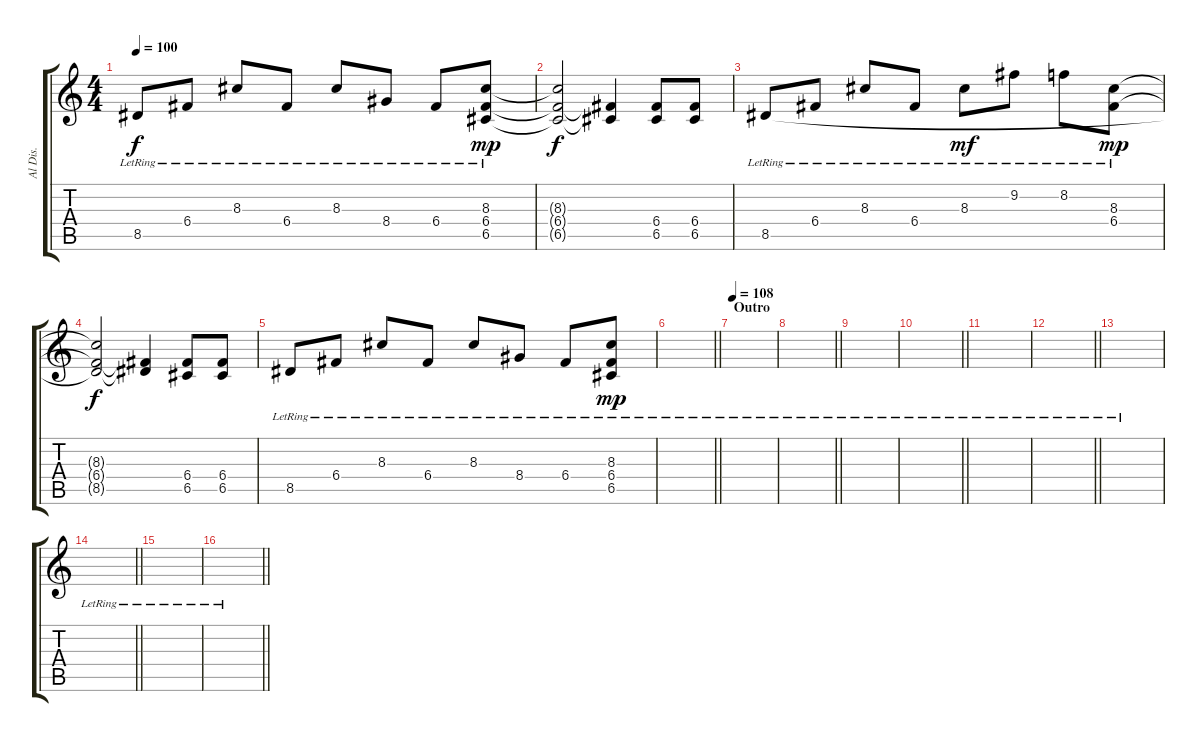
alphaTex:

\track ("Al Dis." "Al Dis.") {instrument overdrivenguitar}
\staff {score tabs}
\tuning (D4 A3 F3 C3 G2 C2) {hide}
\ts (4 4)
\section ("" "")
\tempo 100
\clef g2
\ks c
8.5{lr}.8{dy f} 6.4{lr}.8 8.3{lr}.8 6.4{lr}.8 8.3{lr}.8 8.4{lr}.8 6.4{lr}.8 (8.3{lr} 6.4 6.5{lr}).8{dy mp} |
(8.3{t} 6.4{t} 6.5{t}).2{dy f} (6.4{t} 6.5{t}).4 (6.4 6.5).8 (6.4 6.5).8 |
8.5{lr}.8 6.4{lr}.8 8.3{lr}.8 6.4{lr}.8 8.3{lr}.8{dy mf} 9.2{lr}.8 8.2{lr}.8 (8.3{lr} 6.4).8{dy mp} |
(8.3{t} 6.4{t} 8.5{t}).2{dy f} (6.4{t} 8.5{t}).4 (6.4 6.5).8 (6.4 6.5).8 |
8.5{lr}.8 6.4{lr}.8 8.3{lr}.8 6.4{lr}.8 8.3{lr}.8 8.4{lr}.8 6.4{lr}.8 (8.3{lr} 6.4 6.5{lr}).8{dy mp} |
\barLineRight lightlight
|
\section ("" "Outro")
\tempo 108
|
\barLineRight lightlight
|
|
\barLineRight lightlight
|
|
\barLineRight lightlight
|
|
\barLineRight lightlight
|
|
\barLineRight lightlight
